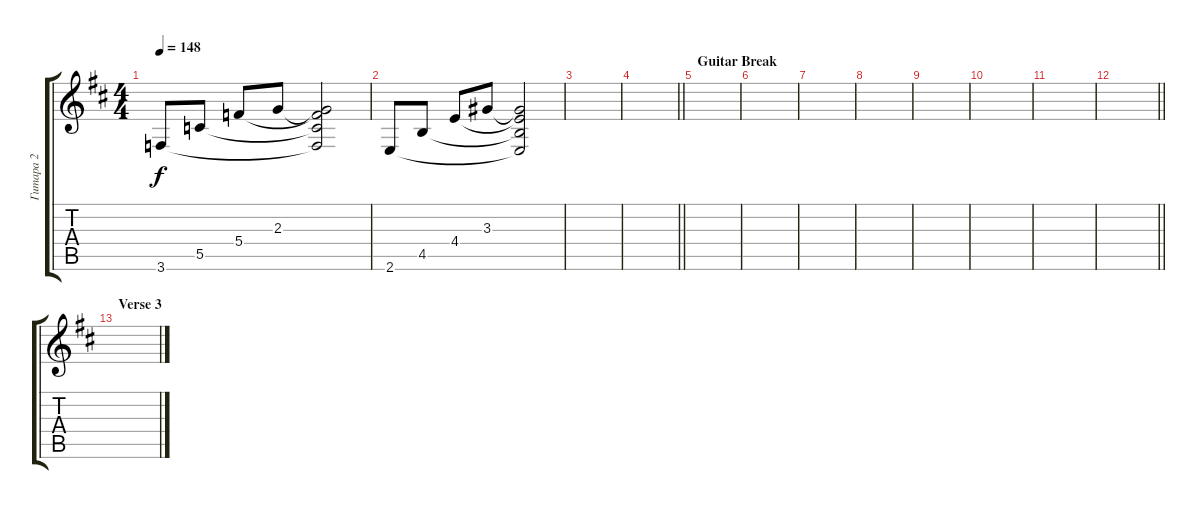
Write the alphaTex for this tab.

\track ("Гитара 2" "Гитара 2") {instrument electricguitarclean}
\staff {score tabs}
\tuning (D4 A3 F3 C3 G2 D2) {hide}
\ts (4 4)
\tempo 148
\clef g2
\ks bminor
3.6.8{dy f} 5.5.8 5.4.8 2.3.8 (2.3{t} 5.4{t} 5.5{t} 3.6{t}).2 |
2.6.8 4.5.8 4.4.8 3.3.8 (3.3{t} 4.4{t} 4.5{t} 2.6{t}).2 |
|
\barLineRight lightlight
|
\section ("" "Guitar Break")
|
|
|
|
|
|
|
\barLineRight lightlight
|
\section ("" "Verse 3")
